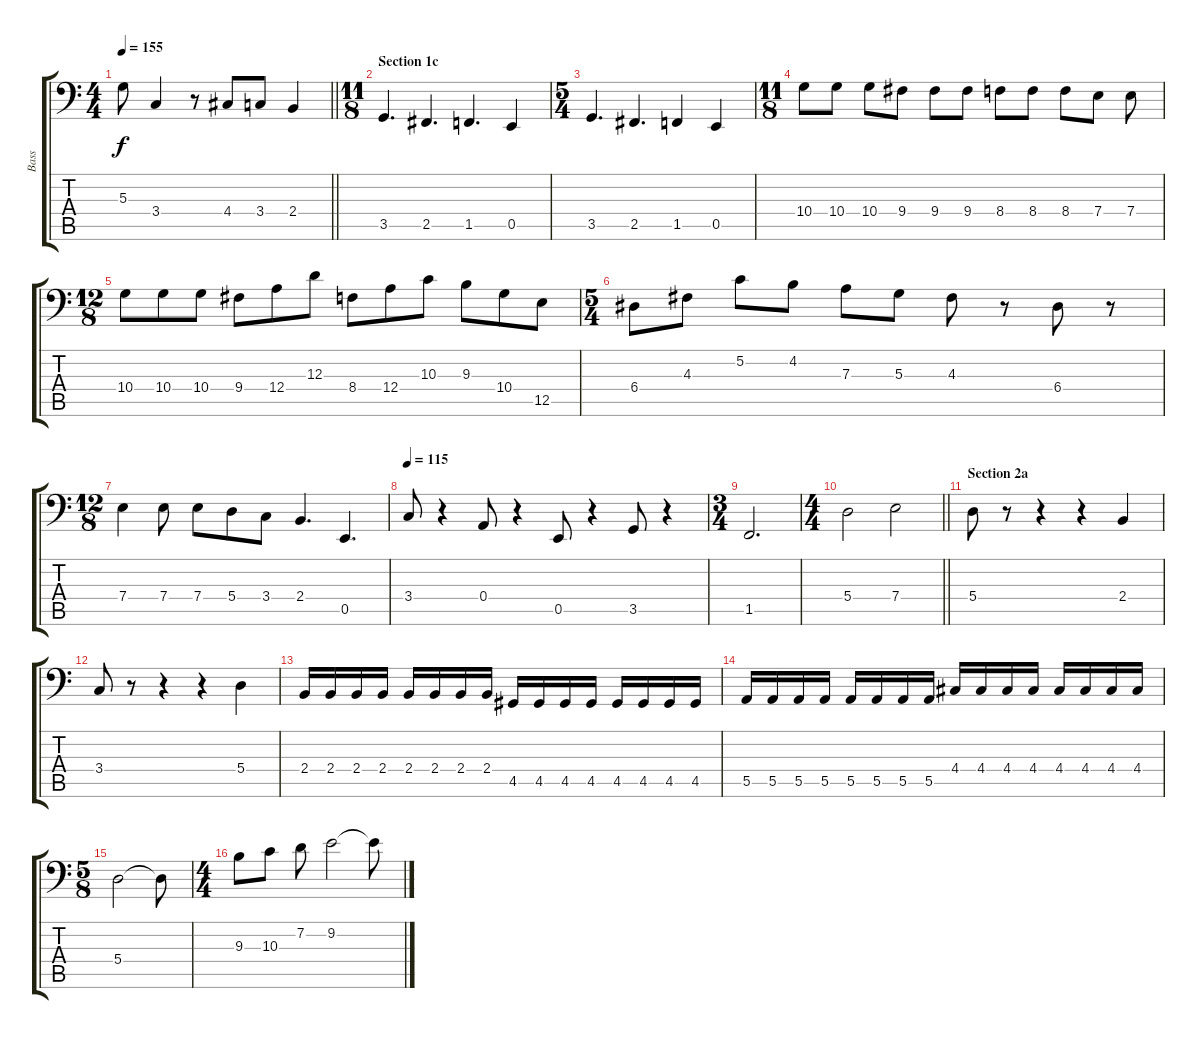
\track ("Bass" "Bass") {instrument electricbassfinger}
\staff {score tabs}
\tuning (C3 G2 D2 A1 E1 B0) {hide}
\ts (4 4)
\tempo 155
\clef f4
\barLineRight lightlight
\ks c
5.3.8{dy f} 3.4.4 r.8 4.4.8 3.4.8 2.4.4 |
\ts (11 8)
\section ("" "Section 1c")
3.5.4{d} 2.5.4{d} 1.5.4{d} 0.5.4 |
\ts (5 4)
3.5.4{d} 2.5.4{d} 1.5.4 0.5.4 |
\ts (11 8)
10.4.8 10.4.8 10.4.8 9.4.8 9.4.8 9.4.8 8.4.8 8.4.8 8.4.8 7.4.8 7.4.8 |
\ts (12 8)
10.4.8 10.4.8 10.4.8 9.4.8 12.4.8 12.3.8 8.4.8 12.4.8 10.3.8 9.3.8 10.4.8 12.5.8 |
\ts (5 4)
6.4.8 4.3.8 5.2.8 4.2.8 7.3.8 5.3.8 4.3.8 r.8 6.4.8 r.8 |
\ts (12 8)
7.4.4 7.4.8 7.4.8 5.4.8 3.4.8 2.4.4{d} 0.5.4{d} |
\tempo 115
3.4.8 r.4 0.4.8 r.4 0.5.8 r.4 3.5.8 r.4 |
\ts (3 4)
1.5.2{d} |
\ts (4 4)
\barLineRight lightlight
5.4.2 7.4.2 |
\section ("" "Section 2a")
5.4.8 r.8 r.4 r.4 2.4.4 |
3.4.8 r.8 r.4 r.4 5.4.4 |
2.4.16 2.4.16 2.4.16 2.4.16 2.4.16 2.4.16 2.4.16 2.4.16 4.5.16 4.5.16 4.5.16 4.5.16 4.5.16 4.5.16 4.5.16 4.5.16 |
5.5.16 5.5.16 5.5.16 5.5.16 5.5.16 5.5.16 5.5.16 5.5.16 4.4.16 4.4.16 4.4.16 4.4.16 4.4.16 4.4.16 4.4.16 4.4.16 |
\ts (5 8)
5.4.2 5.4{t}.8 |
\ts (4 4)
9.3.8 10.3.8 7.2.8 9.2.2 9.2{t}.8
